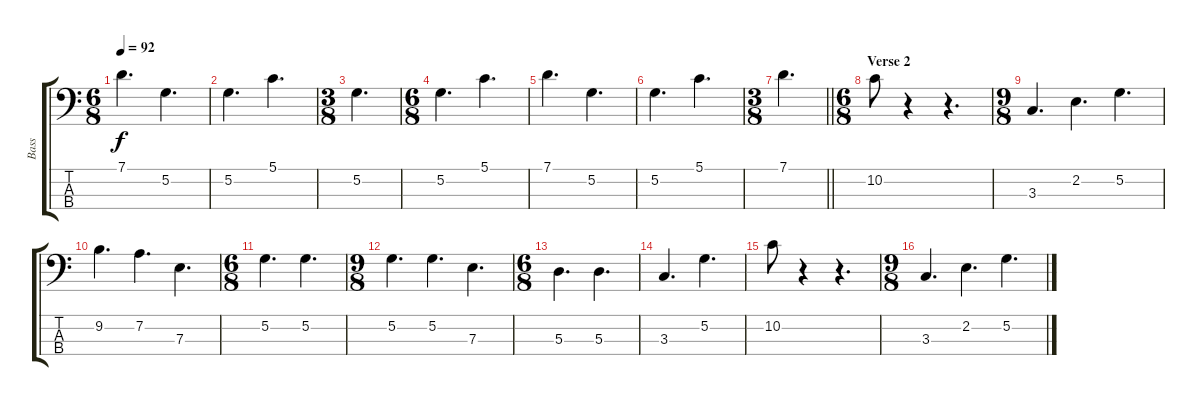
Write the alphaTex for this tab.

\track ("Bass" "Bass") {instrument electricbassfinger}
\staff {score tabs}
\tuning (G2 D2 A1 E1) {hide}
\ts (6 8)
\tempo 92
\clef f4
\ks c
7.1.4{d dy f} 5.2.4{d} |
5.2.4{d} 5.1.4{d} |
\ts (3 8)
5.2.4{d} |
\ts (6 8)
5.2.4{d} 5.1.4{d} |
7.1.4{d} 5.2.4{d} |
5.2.4{d} 5.1.4{d} |
\ts (3 8)
\barLineRight lightlight
7.1.4{d} |
\ts (6 8)
\section ("" "Verse 2")
10.2.8 r.4 r.4{d} |
\ts (9 8)
3.3.4{d} 2.2.4{d} 5.2.4{d} |
9.2.4{d} 7.2.4{d} 7.3.4{d} |
\ts (6 8)
5.2.4{d} 5.2.4{d} |
\ts (9 8)
5.2.4{d} 5.2.4{d} 7.3.4{d} |
\ts (6 8)
5.3.4{d} 5.3.4{d} |
3.3.4{d} 5.2.4{d} |
10.2.8 r.4 r.4{d} |
\ts (9 8)
3.3.4{d} 2.2.4{d} 5.2.4{d}
